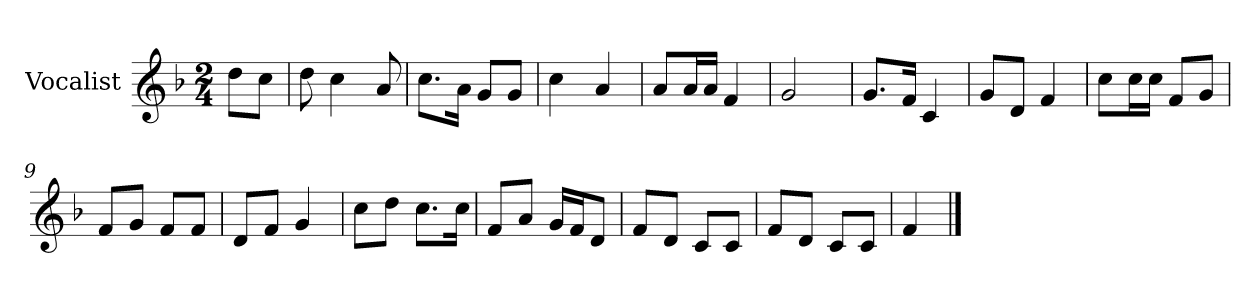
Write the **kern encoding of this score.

**kern
*part1
*staff1
*I"Vocalist
*k[b-]
*F:
*M2/4
=
8ddL
8ccJ
=1
8dd
4cc
8a
=2
8.ccL
16aJk
8gL
8gJ
=3
4cc
4a
=4
8aL
16aL
16aJJ
4f
=5
2g
=6
8.gL
16fJk
4c
=7
8gL
8dJ
4f
=8
8ccL
16ccL
16ccJJ
8fL
8gJ
=9
8fL
8gJ
8fL
8fJ
=10
8dL
8fJ
4g
=11
8ccL
8ddJ
8.ccL
16ccJk
=12
8fL
8aJ
16gLL
16fJ
8dJ
=13
8fL
8dJ
8cL
8cJ
=14
8fL
8dJ
8cL
8cJ
=15
4f
==
*-
